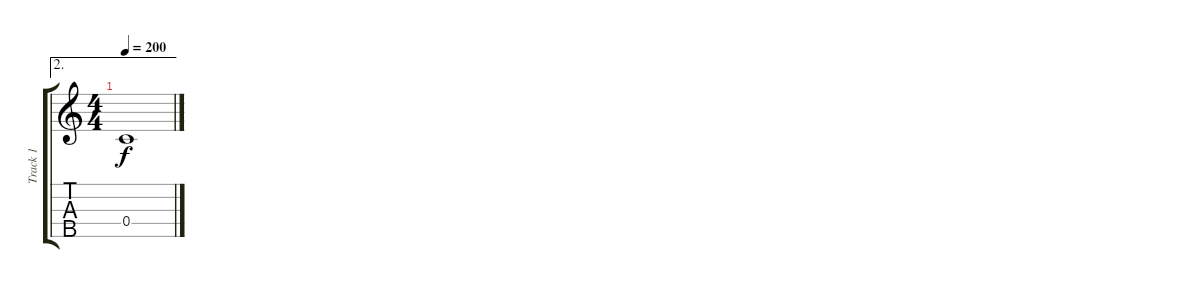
\track ("Track 1" "Track 1") {instrument banjo}
\staff {score tabs}
\tuning (E4 C4 G3 C3 G4) {hide}
\displaytranspose 12
\ae 2
\ts (4 4)
\tempo 200
\clef g2
\ks c
0.4.1{dy f}
